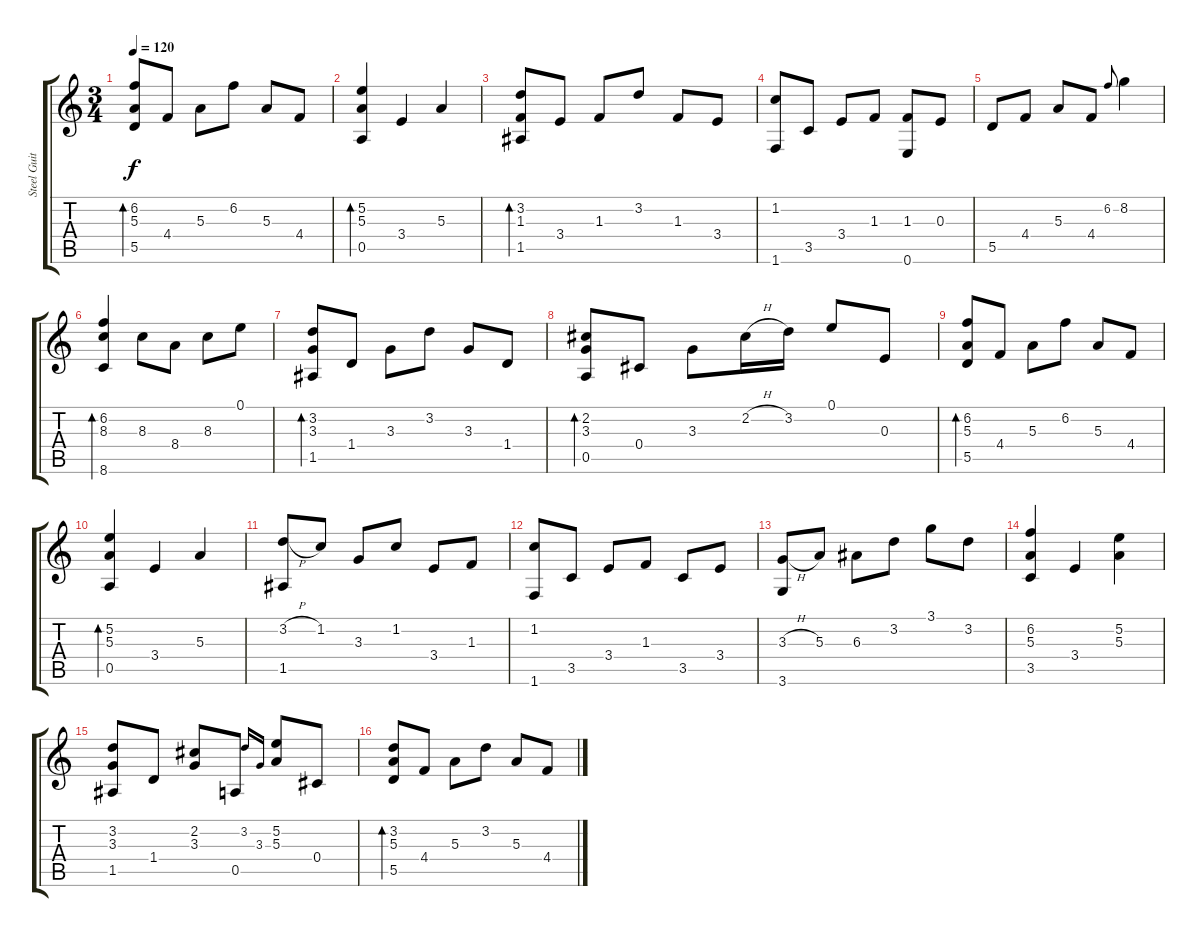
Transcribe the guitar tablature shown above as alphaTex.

\track ("Steel Guitar" "Steel Guit") {instrument acousticguitarsteel}
\staff {score tabs}
\tuning (E4 B3 E3 Db3 A2 E2) {hide}
\ts (3 4)
\tempo 120
\clef g2
\ks c
(6.2 5.3 5.5).8{bd 60 dy f instrument acousticguitarsteel} 4.4.8 5.3.8 6.2.8 5.3.8 4.4.8 |
(5.2 5.3 0.5).4{bd 60} 3.4.4 5.3.4 |
(3.2 1.3 1.5).8{bd 60} 3.4.8 1.3.8 3.2.8 1.3.8 3.4.8 |
(1.2 1.6).8 3.5.8 3.4.8 1.3.8 (1.3 0.6).8 0.3.8 |
5.5.8 4.4.8 5.3.8 4.4.8 6.2.8{gr onbeat} 8.2.4 |
(6.2 8.3 8.6).4{bd 60} 8.3.8 8.4.8 8.3.8 0.1.8 |
(3.2 3.3 1.5).8{bd 60} 1.4.8 3.3.8 3.2.8 3.3.8 1.4.8 |
(2.2 3.3 0.5).8{bd 60} 0.4.8 3.3.8 2.2{h}.16 3.2.16 0.1.8 0.3.8 |
(6.2 5.3 5.5).8{bd 60} 4.4.8 5.3.8 6.2.8 5.3.8 4.4.8 |
(5.2 5.3 0.5).4{bd 60} 3.4.4 5.3.4 |
(3.2{h} 1.5).8 1.2.8 3.3.8 1.2.8 3.4.8 1.3.8 |
(1.2 1.6).8 3.5.8 3.4.8 1.3.8 3.5.8 3.4.8 |
(3.3{h} 3.6).8 5.3.8 6.3.8 3.2.8 3.1.8 3.2.8 |
(6.2 5.3 3.5).4 3.4.4 (5.2 5.3).4 |
(3.2 3.3 1.5).8 1.4.8 (2.2 3.3).8 0.5.8 3.2.16{gr onbeat} 3.3.16{gr onbeat} (5.2 5.3).8 0.4.8 |
(3.2 5.3 5.5).8{bd 60} 4.4.8 5.3.8 3.2.8 5.3.8 4.4.8
